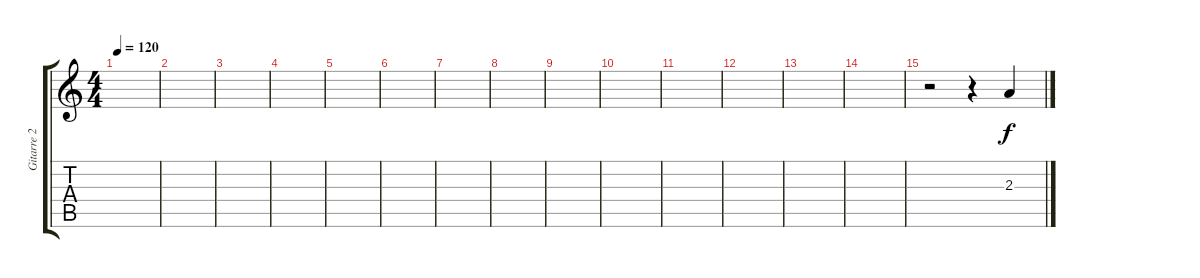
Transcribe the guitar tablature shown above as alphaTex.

\track ("Gitarre 2" "Gitarre 2") {instrument distortionguitar}
\staff {score tabs}
\tuning (E4 B3 G3 D3 A2 E2) {hide}
\ts (4 4)
\tempo 120
\clef g2
\ks c
|
|
|
|
|
|
|
|
|
|
|
|
|
|
r.2 r.4 2.3.4
